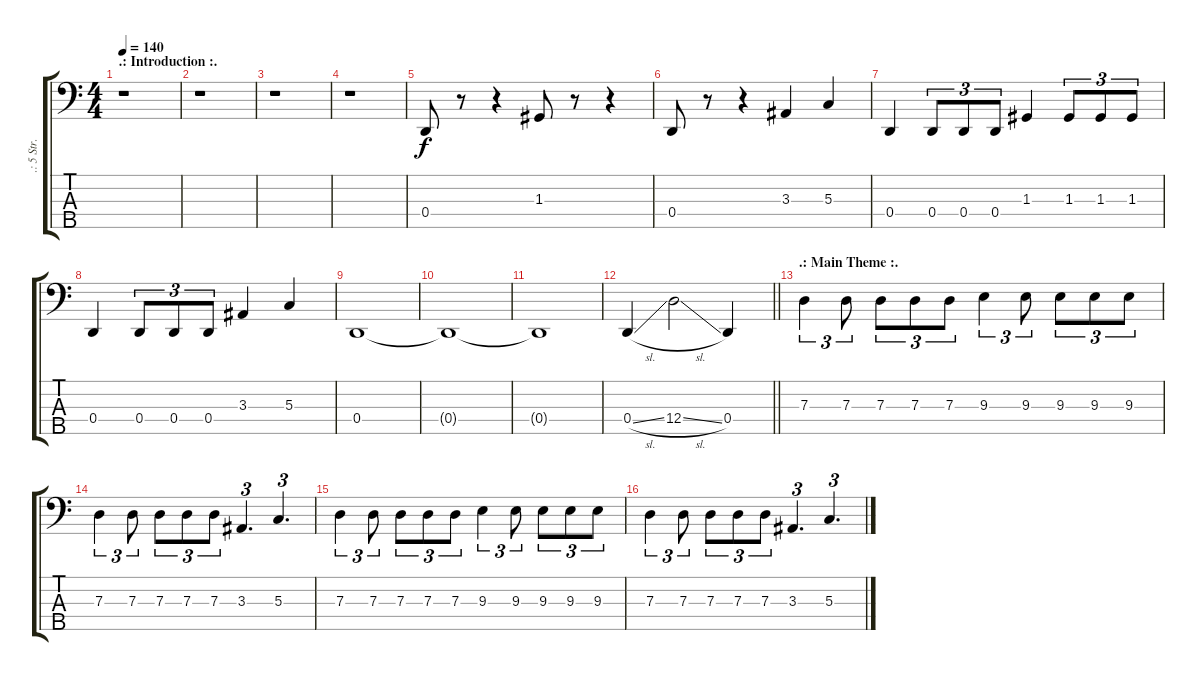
\track (".: 5 Str. Bass :." ".: 5 Str. ") {instrument electricbasspick}
\staff {score tabs}
\tuning (F2 C2 G1 D1 A0) {hide}
\ts (4 4)
\section ("" ".: Introduction :.")
\tempo 140
\clef f4
\ks c
r.1{dy f instrument electricbasspick} |
r.1 |
r.1 |
r.1 |
0.4.8 r.8 r.4 1.3.8 r.8 r.4 |
0.4.8 r.8 r.4 3.3.4 5.3.4 |
0.4.4 0.4.8{tu (3 2)} 0.4.8{tu (3 2)} 0.4.8{tu (3 2)} 1.3.4 1.3.8{tu (3 2)} 1.3.8{tu (3 2)} 1.3.8{tu (3 2)} |
0.4.4 0.4.8{tu (3 2)} 0.4.8{tu (3 2)} 0.4.8{tu (3 2)} 3.3.4 5.3.4 |
0.4.1 |
0.4{t}.1 |
0.4{t}.1 |
\barLineRight lightlight
0.4{sl}.4 12.4{sl}.2 0.4.4 |
\section ("" ".: Main Theme :.")
7.3.4{tu (3 2)} 7.3.8{tu (3 2)} 7.3.8{tu (3 2)} 7.3.8{tu (3 2)} 7.3.8{tu (3 2)} 9.3.4{tu (3 2)} 9.3.8{tu (3 2)} 9.3.8{tu (3 2)} 9.3.8{tu (3 2)} 9.3.8{tu (3 2)} |
7.3.4{tu (3 2)} 7.3.8{tu (3 2)} 7.3.8{tu (3 2)} 7.3.8{tu (3 2)} 7.3.8{tu (3 2)} 3.3.4{d tu (3 2)} 5.3.4{d tu (3 2)} |
7.3.4{tu (3 2)} 7.3.8{tu (3 2)} 7.3.8{tu (3 2)} 7.3.8{tu (3 2)} 7.3.8{tu (3 2)} 9.3.4{tu (3 2)} 9.3.8{tu (3 2)} 9.3.8{tu (3 2)} 9.3.8{tu (3 2)} 9.3.8{tu (3 2)} |
7.3.4{tu (3 2)} 7.3.8{tu (3 2)} 7.3.8{tu (3 2)} 7.3.8{tu (3 2)} 7.3.8{tu (3 2)} 3.3.4{d tu (3 2)} 5.3.4{d tu (3 2)}
